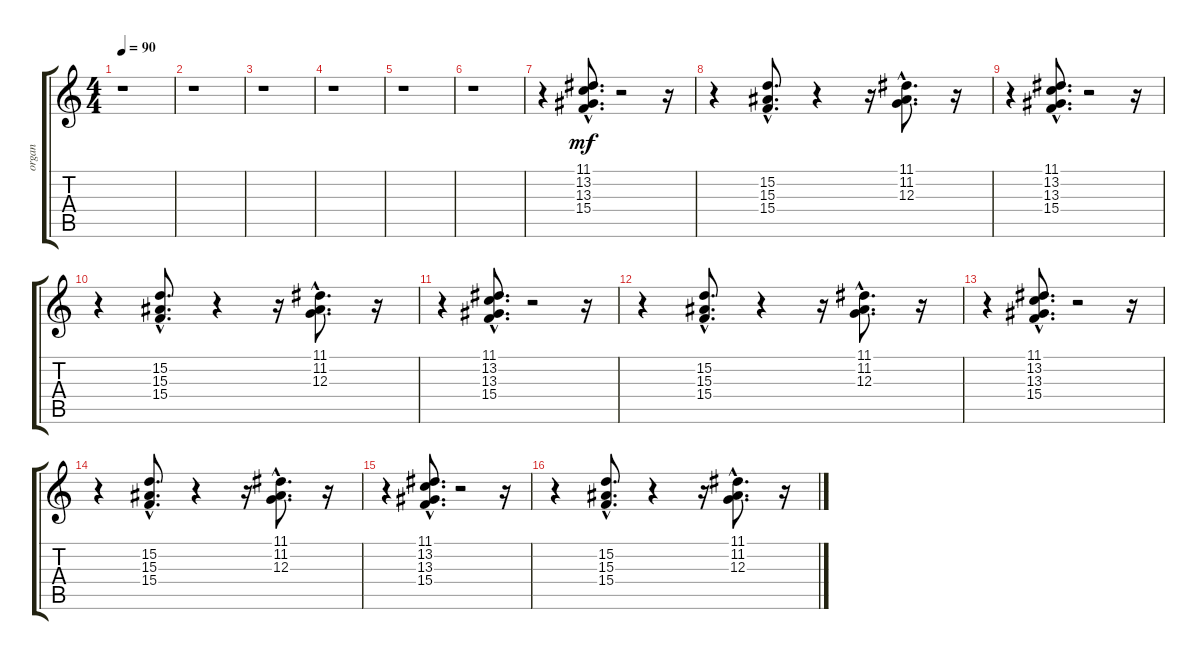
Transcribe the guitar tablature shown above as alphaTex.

\track ("organ" "organ") {instrument rockorgan}
\staff {score tabs}
\tuning (E4 B3 G3 D3 A2 E2) {hide}
\ts (4 4)
\tempo 90
\clef g2
\ks c
r.1{dy mf instrument rockorgan} |
r.1 |
r.1 |
r.1 |
r.1 |
r.1 |
r.4 (11.1{hac} 13.2{hac} 13.3{hac} 15.4{hac}).8{d} r.2 r.16 |
r.4 (15.2{hac} 15.3{hac} 15.4{hac}).8{d} r.4 r.16 (11.1{hac} 11.2{hac} 12.3{hac}).8{d} r.16 |
r.4 (11.1{hac} 13.2{hac} 13.3{hac} 15.4{hac}).8{d} r.2 r.16 |
r.4 (15.2{hac} 15.3{hac} 15.4{hac}).8{d} r.4 r.16 (11.1{hac} 11.2{hac} 12.3{hac}).8{d} r.16 |
r.4 (11.1{hac} 13.2{hac} 13.3{hac} 15.4{hac}).8{d} r.2 r.16 |
r.4 (15.2{hac} 15.3{hac} 15.4{hac}).8{d} r.4 r.16 (11.1{hac} 11.2{hac} 12.3{hac}).8{d} r.16 |
r.4 (11.1{hac} 13.2{hac} 13.3{hac} 15.4{hac}).8{d} r.2 r.16 |
r.4 (15.2{hac} 15.3{hac} 15.4{hac}).8{d} r.4 r.16 (11.1{hac} 11.2{hac} 12.3{hac}).8{d} r.16 |
r.4 (11.1{hac} 13.2{hac} 13.3{hac} 15.4{hac}).8{d} r.2 r.16 |
r.4 (15.2{hac} 15.3{hac} 15.4{hac}).8{d} r.4 r.16 (11.1{hac} 11.2{hac} 12.3{hac}).8{d} r.16
